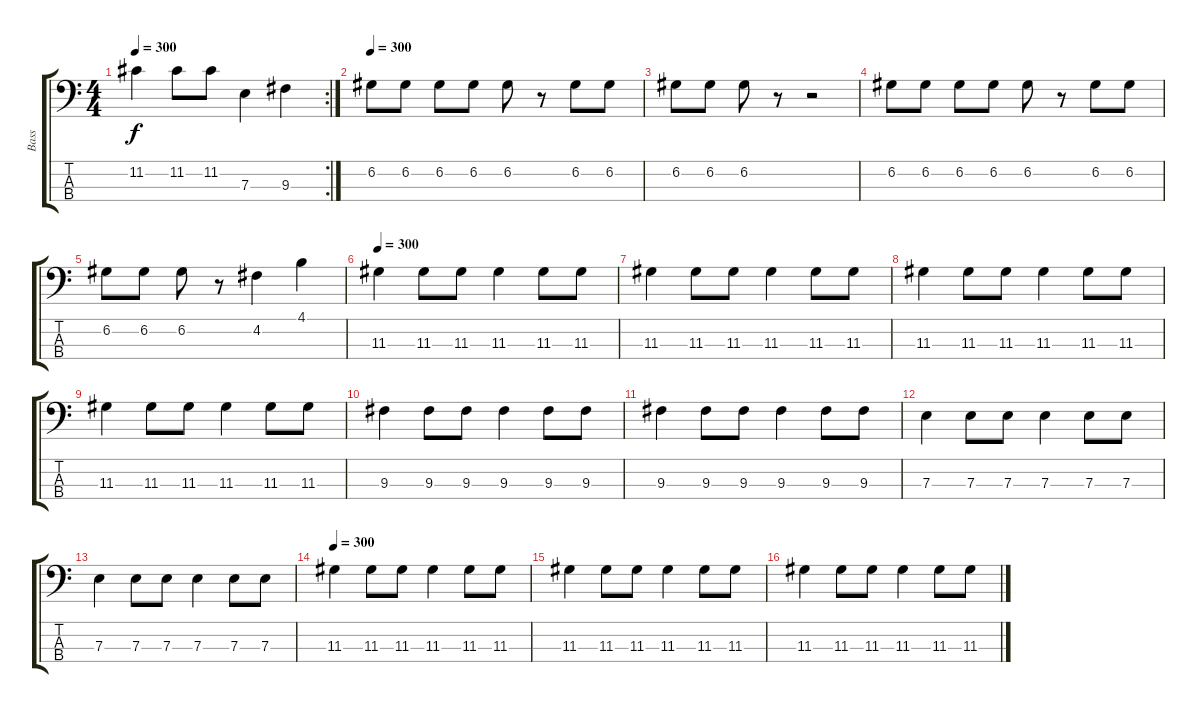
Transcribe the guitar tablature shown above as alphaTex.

\track ("Bass" "Bass") {instrument electricbassfinger}
\staff {score tabs}
\tuning (G2 D2 A1 E1) {hide}
\rc 2
\ts (4 4)
\tempo 300
\clef f4
\ks c
11.2.4{dy f} 11.2.8 11.2.8 7.3.4 9.3.4 |
\tempo 300
6.2.8 6.2.8 6.2.8 6.2.8 6.2.8 r.8 6.2.8 6.2.8 |
6.2.8 6.2.8 6.2.8 r.8 r.2 |
6.2.8 6.2.8 6.2.8 6.2.8 6.2.8 r.8 6.2.8 6.2.8 |
6.2.8 6.2.8 6.2.8 r.8 4.2.4 4.1.4 |
\tempo 300
11.3.4{volume 13} 11.3.8 11.3.8 11.3.4 11.3.8 11.3.8 |
11.3.4 11.3.8 11.3.8 11.3.4 11.3.8 11.3.8 |
11.3.4 11.3.8 11.3.8 11.3.4 11.3.8 11.3.8 |
11.3.4 11.3.8 11.3.8 11.3.4 11.3.8 11.3.8 |
9.3.4 9.3.8 9.3.8 9.3.4 9.3.8 9.3.8 |
9.3.4 9.3.8 9.3.8 9.3.4 9.3.8 9.3.8 |
7.3.4 7.3.8 7.3.8 7.3.4 7.3.8 7.3.8 |
7.3.4 7.3.8 7.3.8 7.3.4 7.3.8 7.3.8 |
\tempo 300
11.3.4 11.3.8 11.3.8 11.3.4 11.3.8 11.3.8 |
11.3.4 11.3.8 11.3.8 11.3.4 11.3.8 11.3.8 |
11.3.4 11.3.8 11.3.8 11.3.4 11.3.8 11.3.8
